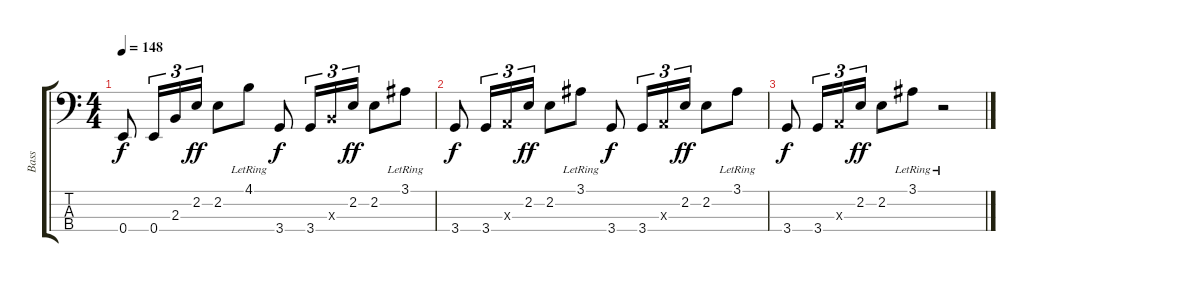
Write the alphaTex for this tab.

\track ("Bass" "Bass") {instrument slapbass2}
\staff {score tabs}
\tuning (G2 D2 A1 E1) {hide}
\ts (4 4)
\tempo 148
\clef f4
\ks c
0.4.8{dy f} 0.4.16{tu (3 2)} 2.3.16{tu (3 2)} 2.2.16{tu (3 2) dy ff} 2.2.8 4.1{lr}.8 3.4.8{dy f} 3.4.16{tu (3 2)} 2.3{x}.16{tu (3 2)} 2.2.16{tu (3 2) dy ff} 2.2.8 3.1{lr}.8 |
3.4.8{dy f} 3.4.16{tu (3 2)} 0.3{x}.16{tu (3 2)} 2.2.16{tu (3 2) dy ff} 2.2.8 3.1{lr}.8 3.4.8{dy f} 3.4.16{tu (3 2)} 0.3{x}.16{tu (3 2)} 2.2.16{tu (3 2) dy ff} 2.2.8 3.1{lr}.8 |
3.4.8{dy f} 3.4.16{tu (3 2)} 0.3{x}.16{tu (3 2)} 2.2.16{tu (3 2) dy ff} 2.2.8 3.1{lr}.8 r.2
